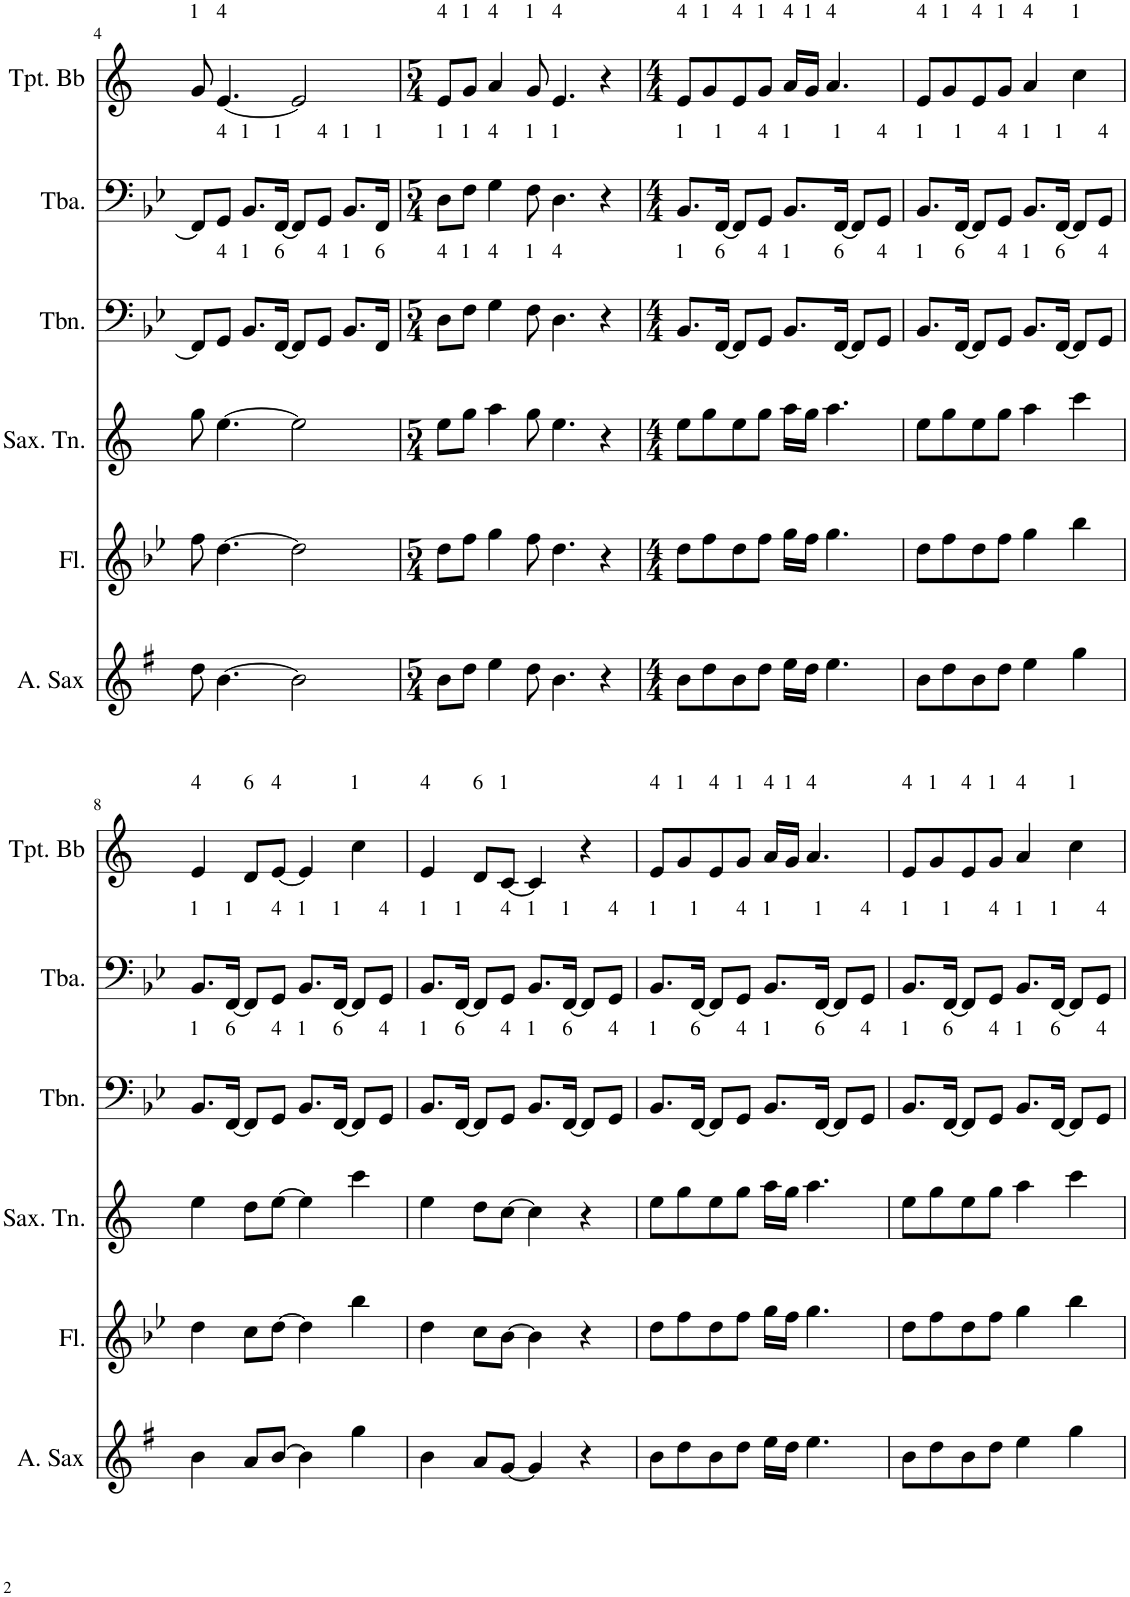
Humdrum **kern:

**kern	**kern	**kern	**kern	**kern	**kern
*part6	*part5	*part4	*part3	*part2	*part1
*staff6	*staff5	*staff4	*staff3	*staff2	*staff1
*I"Saxofone Alto	*I"Flauta Transversal	*I"Saxofone Tenor	*I"Trombone	*I"Tuba	*I"Trompete Bb
*	*I'Fl.	*I'Sax. Tn.	*I'Tbn.	*I'Tba.	*I'Tpt. Bb
!!LO:PB:g=z
*clefG2	*clefG2	*clefG2	*clefF4	*clefF4	*clefG2
*Trd5c9	*	*Trd8c14	*	*	*Trd1c2
*k[f#]	*k[b-e-]	*k[]	*k[b-e-]	*k[b-e-]	*k[]
*M4/4	*M4/4	*M4/4	*M4/4	*M4/4	*M4/4
=4	=4	=4	=4	=4	=4
!	!	!	!	!	!LO:TX:a:t=1
8dd\	8ff\	8gg\	8FF/L]	8FF/L]	8g/
!	!	!	!	!	!LO:TX:a:t=4
!	!	!	!	!LO:TX:a:t=4	!
!	!	!	!LO:TX:a:t=4	!	!
[4.b\	[4.dd\	[4.ee\	8GG/J	8GG/J	[4.e/
!	!	!	!	!LO:TX:a:t=1	!
!	!	!	!LO:TX:a:t=1	!	!
.	.	.	8.BB-/L	8.BB-/L	.
!	!	!	!	!LO:TX:a:t=1	!
!	!	!	!LO:TX:a:t=6	!	!
.	.	.	[16FF/Jk	[16FF/Jk	.
2b\]	2dd\]	2ee\]	8FF/L]	8FF/L]	2e/]
!	!	!	!	!LO:TX:a:t=4	!
!	!	!	!LO:TX:a:t=4	!	!
.	.	.	8GG/J	8GG/J	.
!	!	!	!	!LO:TX:a:t=1	!
!	!	!	!LO:TX:a:t=1	!	!
.	.	.	8.BB-/L	8.BB-/L	.
!	!	!	!	!LO:TX:a:t=1	!
!	!	!	!LO:TX:a:t=6	!	!
.	.	.	16FF/Jk	16FF/Jk	.
=5	=5	=5	=5	=5	=5
*M5/4	*M5/4	*M5/4	*M5/4	*M5/4	*M5/4
!	!	!	!	!	!LO:TX:a:t=4
!	!	!	!	!LO:TX:a:t=1	!
!	!	!	!LO:TX:a:t=4	!	!
8b\L	8dd\L	8ee\L	8D\L	8D\L	8e/L
!	!	!	!	!	!LO:TX:a:t=1
!	!	!	!	!LO:TX:a:t=1	!
!	!	!	!LO:TX:a:t=1	!	!
8dd\J	8ff\J	8gg\J	8F\J	8F\J	8g/J
!	!	!	!	!	!LO:TX:a:t=4
!	!	!	!	!LO:TX:a:t=4	!
!	!	!	!LO:TX:a:t=4	!	!
4ee\	4gg\	4aa\	4G\	4G\	4a/
!	!	!	!	!	!LO:TX:a:t=1
!	!	!	!	!LO:TX:a:t=1	!
!	!	!	!LO:TX:a:t=1	!	!
8dd\	8ff\	8gg\	8F\	8F\	8g/
!	!	!	!	!	!LO:TX:a:t=4
!	!	!	!	!LO:TX:a:t=1	!
!	!	!	!LO:TX:a:t=4	!	!
4.b\	4.dd\	4.ee\	4.D\	4.D\	4.e/
4r	4r	4r	4r	4r	4r
=6	=6	=6	=6	=6	=6
*M4/4	*M4/4	*M4/4	*M4/4	*M4/4	*M4/4
!	!	!	!	!	!LO:TX:a:t=4
!	!	!	!	!LO:TX:a:t=1	!
!	!	!	!LO:TX:a:t=1	!	!
8b\L	8dd\L	8ee\L	8.BB-/L	8.BB-/L	8e/L
!	!	!	!	!	!LO:TX:a:t=1
8dd\	8ff\	8gg\	.	.	8g/
!	!	!	!	!LO:TX:a:t=1	!
!	!	!	!LO:TX:a:t=6	!	!
.	.	.	[16FF/Jk	[16FF/Jk	.
!	!	!	!	!	!LO:TX:a:t=4
8b\	8dd\	8ee\	8FF/L]	8FF/L]	8e/
!	!	!	!	!	!LO:TX:a:t=1
!	!	!	!	!LO:TX:a:t=4	!
!	!	!	!LO:TX:a:t=4	!	!
8dd\J	8ff\J	8gg\J	8GG/J	8GG/J	8g/J
!	!	!	!	!	!LO:TX:a:t=4
!	!	!	!	!LO:TX:a:t=1	!
!	!	!	!LO:TX:a:t=1	!	!
16ee\LL	16gg\LL	16aa\LL	8.BB-/L	8.BB-/L	16a/LL
!	!	!	!	!	!LO:TX:a:t=1
16dd\JJ	16ff\JJ	16gg\JJ	.	.	16g/JJ
!	!	!	!	!	!LO:TX:a:t=4
4.ee\	4.gg\	4.aa\	.	.	4.a/
!	!	!	!	!LO:TX:a:t=1	!
!	!	!	!LO:TX:a:t=6	!	!
.	.	.	[16FF/Jk	[16FF/Jk	.
.	.	.	8FF/L]	8FF/L]	.
!	!	!	!	!LO:TX:a:t=4	!
!	!	!	!LO:TX:a:t=4	!	!
.	.	.	8GG/J	8GG/J	.
=7	=7	=7	=7	=7	=7
!	!	!	!	!	!LO:TX:a:t=4
!	!	!	!	!LO:TX:a:t=1	!
!	!	!	!LO:TX:a:t=1	!	!
8b\L	8dd\L	8ee\L	8.BB-/L	8.BB-/L	8e/L
!	!	!	!	!	!LO:TX:a:t=1
8dd\	8ff\	8gg\	.	.	8g/
!	!	!	!	!LO:TX:a:t=1	!
!	!	!	!LO:TX:a:t=6	!	!
.	.	.	[16FF/Jk	[16FF/Jk	.
!	!	!	!	!	!LO:TX:a:t=4
8b\	8dd\	8ee\	8FF/L]	8FF/L]	8e/
!	!	!	!	!	!LO:TX:a:t=1
!	!	!	!	!LO:TX:a:t=4	!
!	!	!	!LO:TX:a:t=4	!	!
8dd\J	8ff\J	8gg\J	8GG/J	8GG/J	8g/J
!	!	!	!	!	!LO:TX:a:t=4
!	!	!	!	!LO:TX:a:t=1	!
!	!	!	!LO:TX:a:t=1	!	!
4ee\	4gg\	4aa\	8.BB-/L	8.BB-/L	4a/
!	!	!	!	!LO:TX:a:t=1	!
!	!	!	!LO:TX:a:t=6	!	!
.	.	.	[16FF/Jk	[16FF/Jk	.
!	!	!	!	!	!LO:TX:a:t=1
4gg\	4bb-\	4ccc\	8FF/L]	8FF/L]	4cc\
!	!	!	!	!LO:TX:a:t=4	!
!	!	!	!LO:TX:a:t=4	!	!
.	.	.	8GG/J	8GG/J	.
!!LO:LB:g=z
=8	=8	=8	=8	=8	=8
!	!	!	!	!	!LO:TX:a:t=4
!	!	!	!	!LO:TX:a:t=1	!
!	!	!	!LO:TX:a:t=1	!	!
4b\	4dd\	4ee\	8.BB-/L	8.BB-/L	4e/
!	!	!	!	!LO:TX:a:t=1	!
!	!	!	!LO:TX:a:t=6	!	!
.	.	.	[16FF/Jk	[16FF/Jk	.
!	!	!	!	!	!LO:TX:a:t=6
8a/L	8cc\L	8dd\L	8FF/L]	8FF/L]	8d/L
!	!	!	!	!	!LO:TX:a:t=4
!	!	!	!	!LO:TX:a:t=4	!
!	!	!	!LO:TX:a:t=4	!	!
[8b/J	[8dd\J	[8ee\J	8GG/J	8GG/J	[8e/J
!	!	!	!	!LO:TX:a:t=1	!
!	!	!	!LO:TX:a:t=1	!	!
4b\]	4dd\]	4ee\]	8.BB-/L	8.BB-/L	4e/]
!	!	!	!	!LO:TX:a:t=1	!
!	!	!	!LO:TX:a:t=6	!	!
.	.	.	[16FF/Jk	[16FF/Jk	.
!	!	!	!	!	!LO:TX:a:t=1
4gg\	4bb-\	4ccc\	8FF/L]	8FF/L]	4cc\
!	!	!	!	!LO:TX:a:t=4	!
!	!	!	!LO:TX:a:t=4	!	!
.	.	.	8GG/J	8GG/J	.
=9	=9	=9	=9	=9	=9
!	!	!	!	!	!LO:TX:a:t=4
!	!	!	!	!LO:TX:a:t=1	!
!	!	!	!LO:TX:a:t=1	!	!
4b\	4dd\	4ee\	8.BB-/L	8.BB-/L	4e/
!	!	!	!	!LO:TX:a:t=1	!
!	!	!	!LO:TX:a:t=6	!	!
.	.	.	[16FF/Jk	[16FF/Jk	.
!	!	!	!	!	!LO:TX:a:t=6
8a/L	8cc\L	8dd\L	8FF/L]	8FF/L]	8d/L
!	!	!	!	!	!LO:TX:a:t=1
!	!	!	!	!LO:TX:a:t=4	!
!	!	!	!LO:TX:a:t=4	!	!
[8g/J	[8b-\J	[8cc\J	8GG/J	8GG/J	[8c/J
!	!	!	!	!LO:TX:a:t=1	!
!	!	!	!LO:TX:a:t=1	!	!
4g/]	4b-\]	4cc\]	8.BB-/L	8.BB-/L	4c/]
!	!	!	!	!LO:TX:a:t=1	!
!	!	!	!LO:TX:a:t=6	!	!
.	.	.	[16FF/Jk	[16FF/Jk	.
4r	4r	4r	8FF/L]	8FF/L]	4r
!	!	!	!	!LO:TX:a:t=4	!
!	!	!	!LO:TX:a:t=4	!	!
.	.	.	8GG/J	8GG/J	.
=10	=10	=10	=10	=10	=10
!	!	!	!	!	!LO:TX:a:t=4
!	!	!	!	!LO:TX:a:t=1	!
!	!	!	!LO:TX:a:t=1	!	!
8b\L	8dd\L	8ee\L	8.BB-/L	8.BB-/L	8e/L
!	!	!	!	!	!LO:TX:a:t=1
8dd\	8ff\	8gg\	.	.	8g/
!	!	!	!	!LO:TX:a:t=1	!
!	!	!	!LO:TX:a:t=6	!	!
.	.	.	[16FF/Jk	[16FF/Jk	.
!	!	!	!	!	!LO:TX:a:t=4
8b\	8dd\	8ee\	8FF/L]	8FF/L]	8e/
!	!	!	!	!	!LO:TX:a:t=1
!	!	!	!	!LO:TX:a:t=4	!
!	!	!	!LO:TX:a:t=4	!	!
8dd\J	8ff\J	8gg\J	8GG/J	8GG/J	8g/J
!	!	!	!	!	!LO:TX:a:t=4
!	!	!	!	!LO:TX:a:t=1	!
!	!	!	!LO:TX:a:t=1	!	!
16ee\LL	16gg\LL	16aa\LL	8.BB-/L	8.BB-/L	16a/LL
!	!	!	!	!	!LO:TX:a:t=1
16dd\JJ	16ff\JJ	16gg\JJ	.	.	16g/JJ
!	!	!	!	!	!LO:TX:a:t=4
4.ee\	4.gg\	4.aa\	.	.	4.a/
!	!	!	!	!LO:TX:a:t=1	!
!	!	!	!LO:TX:a:t=6	!	!
.	.	.	[16FF/Jk	[16FF/Jk	.
.	.	.	8FF/L]	8FF/L]	.
!	!	!	!	!LO:TX:a:t=4	!
!	!	!	!LO:TX:a:t=4	!	!
.	.	.	8GG/J	8GG/J	.
=11	=11	=11	=11	=11	=11
!	!	!	!	!	!LO:TX:a:t=4
!	!	!	!	!LO:TX:a:t=1	!
!	!	!	!LO:TX:a:t=1	!	!
8b\L	8dd\L	8ee\L	8.BB-/L	8.BB-/L	8e/L
!	!	!	!	!	!LO:TX:a:t=1
8dd\	8ff\	8gg\	.	.	8g/
!	!	!	!	!LO:TX:a:t=1	!
!	!	!	!LO:TX:a:t=6	!	!
.	.	.	[16FF/Jk	[16FF/Jk	.
!	!	!	!	!	!LO:TX:a:t=4
8b\	8dd\	8ee\	8FF/L]	8FF/L]	8e/
!	!	!	!	!	!LO:TX:a:t=1
!	!	!	!	!LO:TX:a:t=4	!
!	!	!	!LO:TX:a:t=4	!	!
8dd\J	8ff\J	8gg\J	8GG/J	8GG/J	8g/J
!	!	!	!	!	!LO:TX:a:t=4
!	!	!	!	!LO:TX:a:t=1	!
!	!	!	!LO:TX:a:t=1	!	!
4ee\	4gg\	4aa\	8.BB-/L	8.BB-/L	4a/
!	!	!	!	!LO:TX:a:t=1	!
!	!	!	!LO:TX:a:t=6	!	!
.	.	.	[16FF/Jk	[16FF/Jk	.
!	!	!	!	!	!LO:TX:a:t=1
4gg\	4bb-\	4ccc\	8FF/L]	8FF/L]	4cc\
!	!	!	!	!LO:TX:a:t=4	!
!	!	!	!LO:TX:a:t=4	!	!
.	.	.	8GG/J	8GG/J	.
=	=	=	=	=	=
*-	*-	*-	*-	*-	*-
